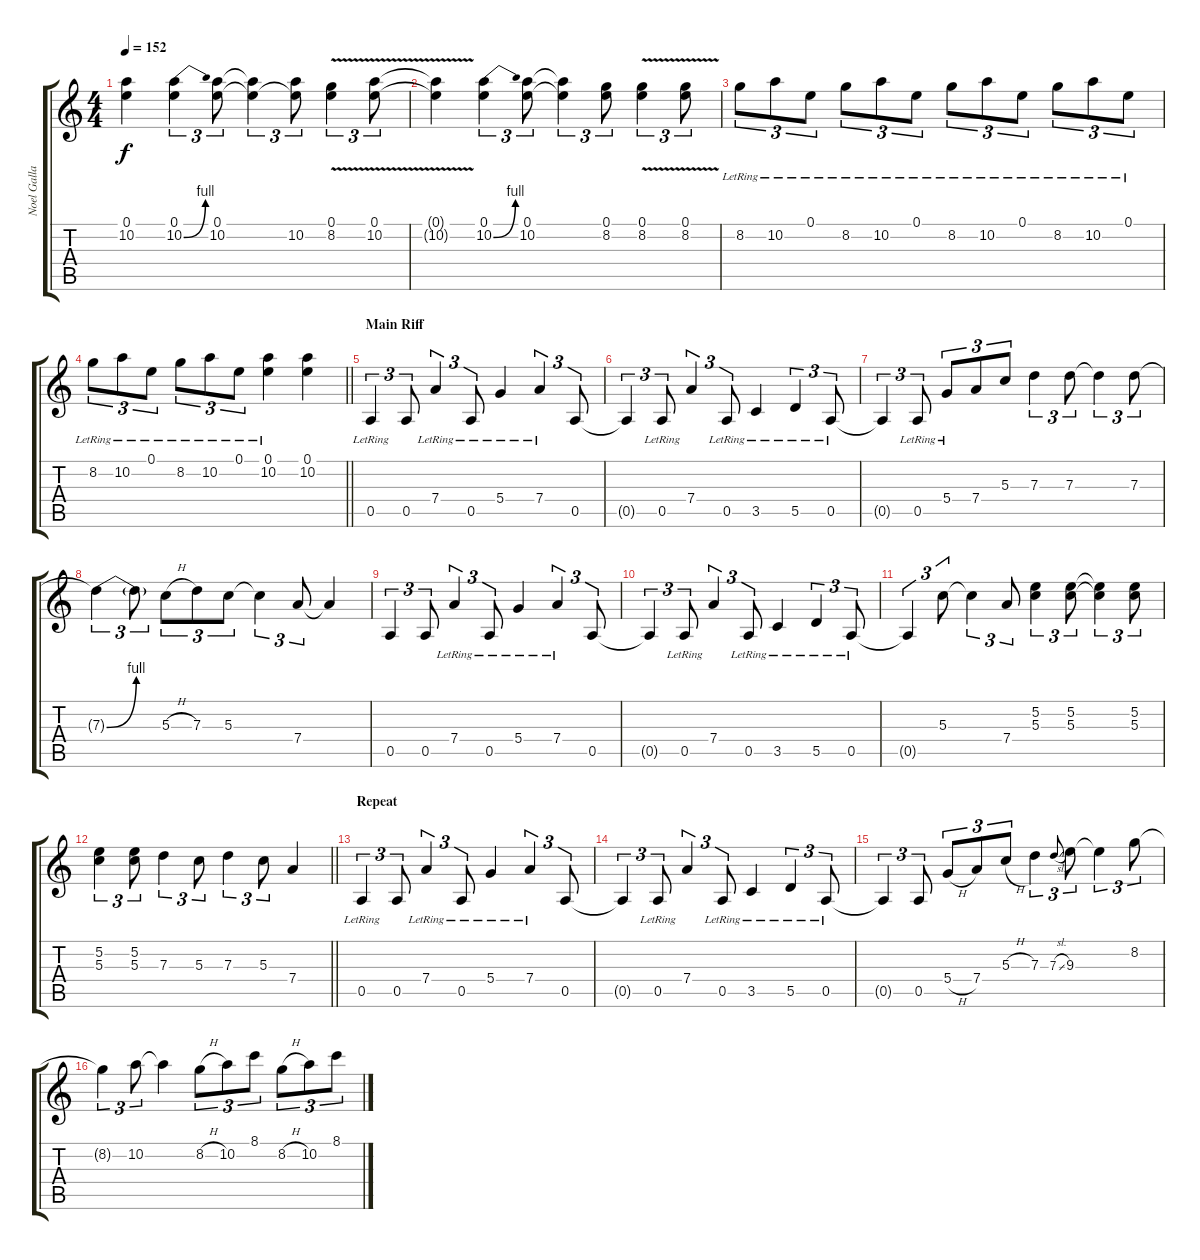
\track ("Noel Gallagher" "Noel Galla") {instrument overdrivenguitar}
\staff {score tabs}
\tuning (E4 B3 G3 D3 A2 E2) {hide}
\ts (4 4)
\tempo 152
\clef g2
\ks c
(0.1{t} 10.2{t}).4{dy f} (0.1 10.2{be (bend 0 0 60 4)}).4{tu (3 2)} (0.1 10.2).8{tu (3 2)} (0.1{t} 10.2{t}).4{tu (3 2)} (0.1{t} 10.2).8{tu (3 2)} (0.1 8.2{v}).4{tu (3 2)} (0.1 10.2{v}).8{tu (3 2)} |
(0.1{t} 10.2{t}).4 (0.1 10.2{be (bend 0 0 60 4)}).4{tu (3 2)} (0.1 10.2).8{tu (3 2)} (0.1{t} 10.2{t}).4{tu (3 2)} (0.1 8.2).8{tu (3 2)} (0.1 8.2{v}).4{tu (3 2)} (0.1 8.2{v}).8{tu (3 2)} |
8.2{lr}.8{tu (3 2)} 10.2{lr}.8{tu (3 2)} 0.1{lr}.8{tu (3 2)} 8.2{lr}.8{tu (3 2)} 10.2{lr}.8{tu (3 2)} 0.1{lr}.8{tu (3 2)} 8.2{lr}.8{tu (3 2)} 10.2{lr}.8{tu (3 2)} 0.1{lr}.8{tu (3 2)} 8.2{lr}.8{tu (3 2)} 10.2{lr}.8{tu (3 2)} 0.1{lr}.8{tu (3 2)} |
\barLineRight lightlight
8.2{lr}.8{tu (3 2)} 10.2{lr}.8{tu (3 2)} 0.1{lr}.8{tu (3 2)} 8.2{lr}.8{tu (3 2)} 10.2{lr}.8{tu (3 2)} 0.1{lr}.8{tu (3 2)} (0.1 10.2{lr}).4 (0.1 10.2).4 |
\section ("" "Main Riff")
0.5{lr}.4{tu (3 2)} 0.5.8{tu (3 2)} 7.4{lr}.4{tu (3 2)} 0.5{lr}.8{tu (3 2)} 5.4{lr}.4 7.4{lr}.4{tu (3 2)} 0.5.8{tu (3 2)} |
0.5{t}.4{tu (3 2)} 0.5{lr}.8{tu (3 2)} 7.4.4{tu (3 2)} 0.5{lr}.8{tu (3 2)} 3.5{lr}.4 5.5{lr}.4{tu (3 2)} 0.5{lr}.8{tu (3 2)} |
0.5{t}.4{tu (3 2)} 0.5{lr}.8{tu (3 2)} 5.4{lr}.8{tu (3 2)} 7.4.8{tu (3 2)} 5.3.8{tu (3 2)} 7.3.4{tu (3 2)} 7.3.8{tu (3 2)} 7.3{t}.4{tu (3 2)} 7.3.8{tu (3 2)} |
7.3{be (bend 0 0 60 4) t}.4{tu (3 2)} 7.3{be (hold 0 0 60 0) t}.8{tu (3 2)} 5.3{h}.8{tu (3 2)} 7.3.8{tu (3 2)} 5.3.8{tu (3 2)} 5.3{t}.4{tu (3 2)} 7.4.8{tu (3 2)} 7.4{t}.4 |
0.5.4{tu (3 2)} 0.5.8{tu (3 2)} 7.4{lr}.4{tu (3 2)} 0.5{lr}.8{tu (3 2)} 5.4{lr}.4 7.4{lr}.4{tu (3 2)} 0.5.8{tu (3 2)} |
0.5{t}.4{tu (3 2)} 0.5{lr}.8{tu (3 2)} 7.4.4{tu (3 2)} 0.5{lr}.8{tu (3 2)} 3.5{lr}.4 5.5{lr}.4{tu (3 2)} 0.5{lr}.8{tu (3 2)} |
0.5{t}.4{tu (3 2)} 5.3.8{tu (3 2)} 5.3{t}.4{tu (3 2)} 7.4.8{tu (3 2)} (5.2 5.3).4{tu (3 2)} (5.2 5.3).8{tu (3 2)} (5.2{t} 5.3{t}).4{tu (3 2)} (5.2 5.3).8{tu (3 2)} |
\barLineRight lightlight
(5.2 5.3).4{tu (3 2)} (5.2 5.3).8{tu (3 2)} 7.3.4{tu (3 2)} 5.3.8{tu (3 2)} 7.3.4{tu (3 2)} 5.3.8{tu (3 2)} 7.4.4 |
\section ("" "Repeat")
0.5{lr}.4{tu (3 2)} 0.5.8{tu (3 2)} 7.4{lr}.4{tu (3 2)} 0.5{lr}.8{tu (3 2)} 5.4{lr}.4 7.4{lr}.4{tu (3 2)} 0.5.8{tu (3 2)} |
0.5{t}.4{tu (3 2)} 0.5{lr}.8{tu (3 2)} 7.4.4{tu (3 2)} 0.5{lr}.8{tu (3 2)} 3.5{lr}.4 5.5{lr}.4{tu (3 2)} 0.5{lr}.8{tu (3 2)} |
0.5{t}.4{tu (3 2)} 0.5.8{tu (3 2)} 5.4{h}.8{tu (3 2)} 7.4.8{tu (3 2)} 5.3{h}.8{tu (3 2)} 7.3.4{tu (3 2)} 7.3{sl}.8{gr onbeat} 9.3.8{tu (3 2)} 9.3{t}.4{tu (3 2)} 8.2.8{tu (3 2)} |
8.2{t}.4{tu (3 2)} 10.2.8{tu (3 2)} 10.2{t}.4 8.2{h}.8{tu (3 2)} 10.2.8{tu (3 2)} 8.1.8{tu (3 2)} 8.2{h}.8{tu (3 2)} 10.2.8{tu (3 2)} 8.1.8{tu (3 2)}
